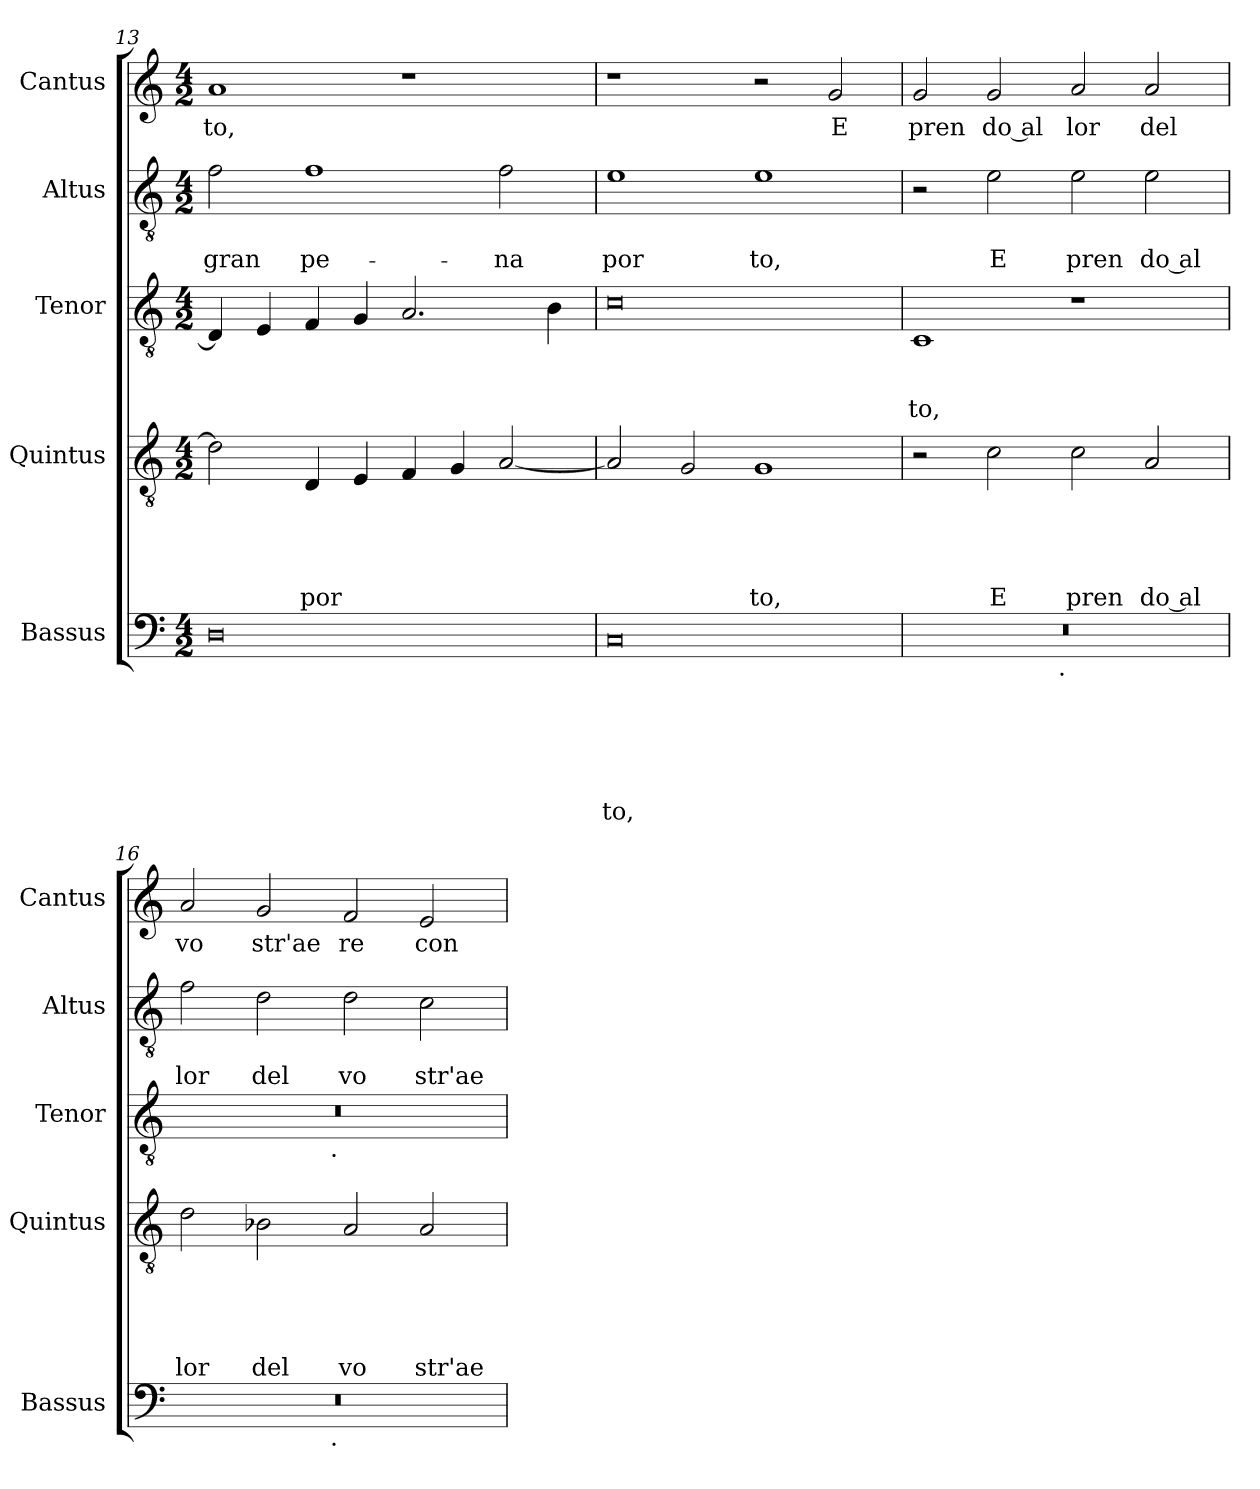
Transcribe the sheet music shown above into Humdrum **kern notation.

**kern	**text	**text	**text	**text	**text	**text	**kern	**text	**text	**text	**text	**text	**kern	**text	**text	**text	**kern	**text	**text	**kern	**text
*part5	*part5	*part5	*part5	*part5	*part5	*part5	*part4	*part4	*part4	*part4	*part4	*part4	*part3	*part3	*part3	*part3	*part2	*part2	*part2	*part1	*part1
*staff5	*staff5	*staff5	*staff5	*staff5	*staff5	*staff5	*staff4	*staff4	*staff4	*staff4	*staff4	*staff4	*staff3	*staff3	*staff3	*staff3	*staff2	*staff2	*staff2	*staff1	*staff1
*I"Bassus	*	*	*	*	*	*	*I"Quintus	*	*	*	*	*	*I"Tenor	*	*	*	*I"Altus	*	*	*I"Cantus	*
*I'Bassus	*	*	*	*	*	*	*I'Quintus	*	*	*	*	*	*I'Tenor	*	*	*	*I'Altus	*	*	*I'Cantus	*
*clefF4	*	*	*	*	*	*	*clefGv2	*	*	*	*	*	*clefGv2	*	*	*	*clefGv2	*	*	*clefG2	*
*k[]	*	*	*	*	*	*	*k[]	*	*	*	*	*	*k[]	*	*	*	*k[]	*	*	*k[]	*
*C:	*	*	*	*	*	*	*C:	*	*	*	*	*	*C:	*	*	*	*C:	*	*	*C:	*
*M4/2	*	*	*	*	*	*	*M4/2	*	*	*	*	*	*M4/2	*	*	*	*M4/2	*	*	*M4/2	*
=13	=13	=13	=13	=13	=13	=13	=13	=13	=13	=13	=13	=13	=13	=13	=13	=13	=13	=13	=13	=13	=13
!	!	!	!	!	!	!	!	!	!	!	!	!	!	!	!	!	!	!	!LO:LY:b	!	!LO:LY:b
0D	.	.	.	.	.	.	2d\]	.	.	.	.	.	4D/]	.	.	.	2f\	.	gran	1a	to,
.	.	.	.	.	.	.	.	.	.	.	.	.	4E/	.	.	.	.	.	.	.	.
!	!	!	!	!	!	!	!	!	!	!	!	!LO:LY:b	!	!	!	!	!	!	!LO:LY:b	!	!
.	.	.	.	.	.	.	4D/	.	.	.	.	por	4F/	.	.	.	1f	.	pe-	.	.
.	.	.	.	.	.	.	4E/	.	.	.	.	.	4G/	.	.	.	.	.	.	.	.
.	.	.	.	.	.	.	4F/	.	.	.	.	.	2.A/	.	.	.	.	.	.	1r	.
.	.	.	.	.	.	.	4G/	.	.	.	.	.	.	.	.	.	.	.	.	.	.
!	!	!	!	!	!	!	!	!	!	!	!	!	!	!	!	!	!	!	!LO:LY:b	!	!
.	.	.	.	.	.	.	[<2A/	.	.	.	.	.	.	.	.	.	2f\	.	-na	.	.
.	.	.	.	.	.	.	.	.	.	.	.	.	4B\	.	.	.	.	.	.	.	.
!!LO:LB:g=z
=14	=14	=14	=14	=14	=14	=14	=14	=14	=14	=14	=14	=14	=14	=14	=14	=14	=14	=14	=14	=14	=14
!	!	!	!	!	!	!LO:LY:b	!	!	!	!	!	!	!	!	!	!	!	!	!LO:LY:b	!	!
0C	.	.	.	.	.	-to,	2A/]	.	.	.	.	.	0c	.	.	.	1e	.	por	1r	.
.	.	.	.	.	.	.	2G/	.	.	.	.	.	.	.	.	.	.	.	.	.	.
!	!	!	!	!	!	!	!	!	!	!	!	!LO:LY:b	!	!	!	!	!	!	!LO:LY:b	!	!
.	.	.	.	.	.	.	1G	.	.	.	.	to,	.	.	.	.	1e	.	to,	2r	.
!	!	!	!	!	!	!	!	!	!	!	!	!	!	!	!	!	!	!	!	!	!LO:LY:b
.	.	.	.	.	.	.	.	.	.	.	.	.	.	.	.	.	.	.	.	2g/	E
=15	=15	=15	=15	=15	=15	=15	=15	=15	=15	=15	=15	=15	=15	=15	=15	=15	=15	=15	=15	=15	=15
!	!	!	!	!	!	!	!	!	!	!	!	!	!	!	!	!LO:LY:b	!	!	!	!	!LO:LY:b
*^	*	*	*	*	*	*	*	*	*	*	*	*	*	*	*	*	*	*	*	*	*
0r	2ryy	.	.	.	.	.	.	2r	.	.	.	.	.	1C	.	.	to,	2r	.	.	2g/	pren
!	!	!	!	!	!	!	!	!	!	!	!	!	!LO:LY:b	!	!	!	!	!	!	!LO:LY:b	!	!LO:LY:b:rj
.	4...ryy	.	.	.	.	.	.	2c\	.	.	.	.	E	.	.	.	.	2e\	.	E	2g/	do al
!	!LO:TX:b:t=.	!	!	!	!	!	!	!	!	!	!	!	!	!	!	!	!	!	!	!	!	!
.	1ryy	.	.	.	.	.	.	.	.	.	.	.	.	.	.	.	.	.	.	.	.	.
!	!	!	!	!	!	!	!	!	!	!	!	!	!LO:LY:b	!	!	!	!	!	!	!LO:LY:b	!	!LO:LY:b
.	.	.	.	.	.	.	.	2c\	.	.	.	.	pren	1r	.	.	.	2e\	.	pren	2a/	lor
!	!	!	!	!	!	!	!	!	!	!	!	!	!LO:LY:b:rj	!	!	!	!	!	!	!LO:LY:b:rj	!	!LO:LY:b
.	.	.	.	.	.	.	.	2A/	.	.	.	.	do al	.	.	.	.	2e\	.	do al	2a/	del
.	32ryy	.	.	.	.	.	.	.	.	.	.	.	.	.	.	.	.	.	.	.	.	.
=16	=16	=16	=16	=16	=16	=16	=16	=16	=16	=16	=16	=16	=16	=16	=16	=16	=16	=16	=16	=16	=16	=16
!	!	!	!	!	!	!	!	!	!	!	!	!	!LO:LY:b	!	!	!	!	!	!	!LO:LY:b	!	!LO:LY:b
*	*	*	*	*	*	*	*	*	*	*	*	*	*	*^	*	*	*	*	*	*	*	*
0r	2ryy	.	.	.	.	.	.	2d\	.	.	.	.	lor	0r	2ryy	.	.	.	2f\	.	lor	2a/	vo
!	!	!	!	!	!	!	!	!	!	!	!	!	!LO:LY:b	!	!	!	!	!	!	!	!LO:LY:b	!	!LO:LY:b
.	4...ryy	.	.	.	.	.	.	2B-X\	.	.	.	.	del	.	4...ryy	.	.	.	2d\	.	del	2g/	str'ae
!	!	!	!	!	!	!	!	!	!	!	!	!	!	!	!LO:TX:b:t=.	!	!	!	!	!	!	!	!
!	!LO:TX:b:t=.	!	!	!	!	!	!	!	!	!	!	!	!	!	!	!	!	!	!	!	!	!	!
.	1ryy	.	.	.	.	.	.	.	.	.	.	.	.	.	1ryy	.	.	.	.	.	.	.	.
!	!	!	!	!	!	!	!	!	!	!	!	!	!LO:LY:b	!	!	!	!	!	!	!	!LO:LY:b	!	!LO:LY:b
.	.	.	.	.	.	.	.	2A/	.	.	.	.	vo	.	.	.	.	.	2d\	.	vo	2f/	re
!	!	!	!	!	!	!	!	!	!	!	!	!	!LO:LY:b	!	!	!	!	!	!	!	!LO:LY:b	!	!LO:LY:b
.	.	.	.	.	.	.	.	2A/	.	.	.	.	str'ae	.	.	.	.	.	2c\	.	str'ae	2e/	con
.	32ryy	.	.	.	.	.	.	.	.	.	.	.	.	.	32ryy	.	.	.	.	.	.	.	.
*v	*v	*	*	*	*	*	*	*	*	*	*	*	*	*v	*v	*	*	*	*	*	*	*	*
=	=	=	=	=	=	=	=	=	=	=	=	=	=	=	=	=	=	=	=	=	=
*-	*-	*-	*-	*-	*-	*-	*-	*-	*-	*-	*-	*-	*-	*-	*-	*-	*-	*-	*-	*-	*-
